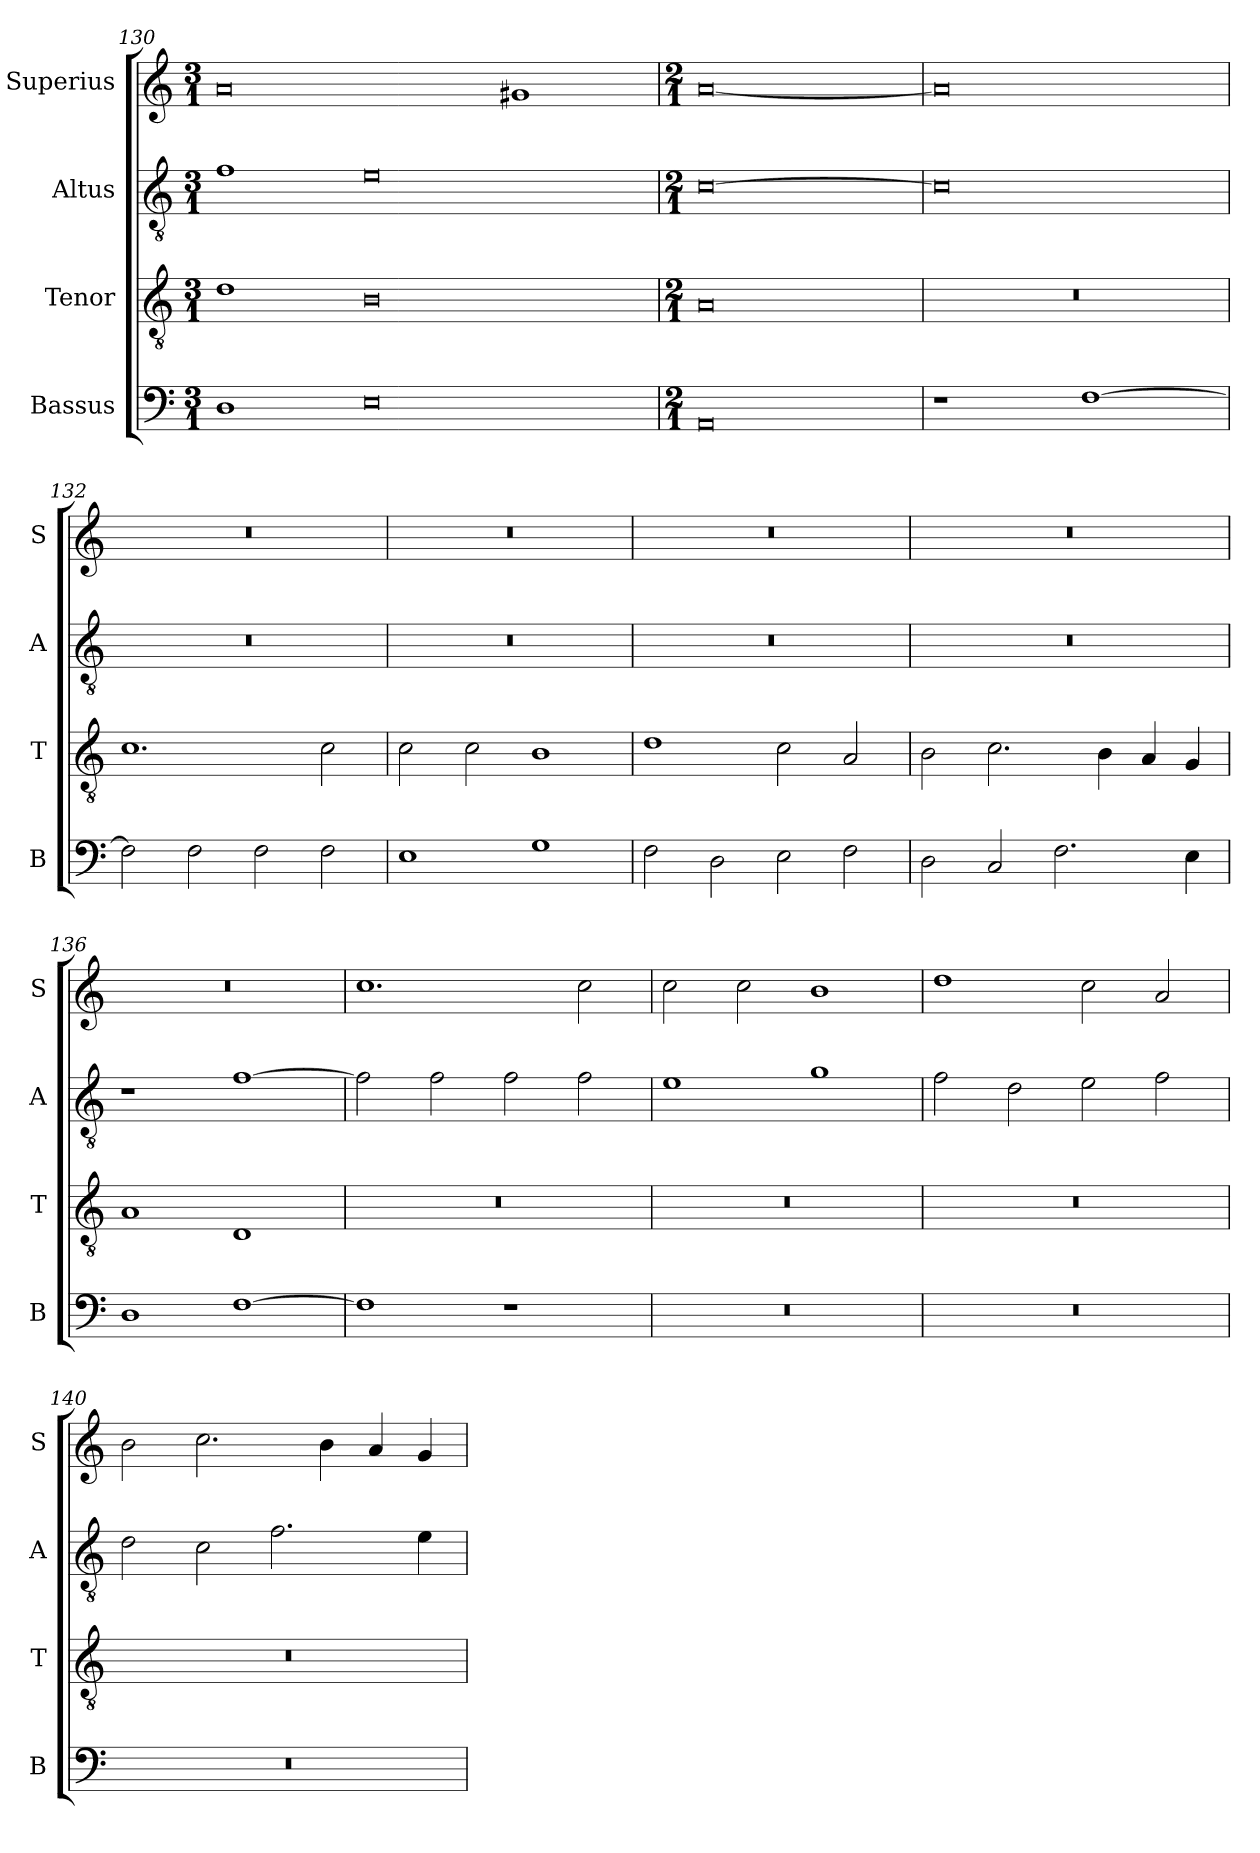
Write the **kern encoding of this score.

**kern	**kern	**kern	**kern
*part4	*part3	*part2	*part1
*staff4	*staff3	*staff2	*staff1
*I"Bassus	*I"Tenor	*I"Altus	*I"Superius
*I'B	*I'T	*I'A	*I'S
*clefF4	*clefGv2	*clefGv2	*clefG2
*k[]	*k[]	*k[]	*k[]
*C:	*C:	*C:	*C:
*M3/1	*M3/1	*M3/1	*M3/1
=130	=130	=130	=130
1D	1d	1f	0a
0E	0B	0e	.
.	.	.	1g#X
=	=	=	=
*M2/1	*M2/1	*M2/1	*M2/1
0AA	0A	[0c	[0a
=131	=131	=131	=131
1r	0r	0c]	0a]
[1F	.	.	.
=132	=132	=132	=132
2F]	1.c	0r	0r
2F	.	.	.
2F	.	.	.
2F	2c	.	.
=133	=133	=133	=133
1E	2c	0r	0r
.	2c	.	.
1G	1B	.	.
=134	=134	=134	=134
2F	1d	0r	0r
2D	.	.	.
2E	2c	.	.
2F	2A	.	.
=135	=135	=135	=135
2D	2B	0r	0r
2C	2.c	.	.
2.F	.	.	.
.	4B	.	.
.	4A	.	.
4E	4G	.	.
=136	=136	=136	=136
1D	1A	1r	0r
[1F	1D	[1f	.
=137	=137	=137	=137
1F]	0r	2f]	1.cc
.	.	2f	.
1r	.	2f	.
.	.	2f	2cc
=138	=138	=138	=138
0r	0r	1e	2cc
.	.	.	2cc
.	.	1g	1b
=139	=139	=139	=139
0r	0r	2f	1dd
.	.	2d	.
.	.	2e	2cc
.	.	2f	2a
=140	=140	=140	=140
0r	0r	2d	2b
.	.	2c	2.cc
.	.	2.f	.
.	.	.	4b
.	.	.	4a
.	.	4e	4g
=	=	=	=
*-	*-	*-	*-
